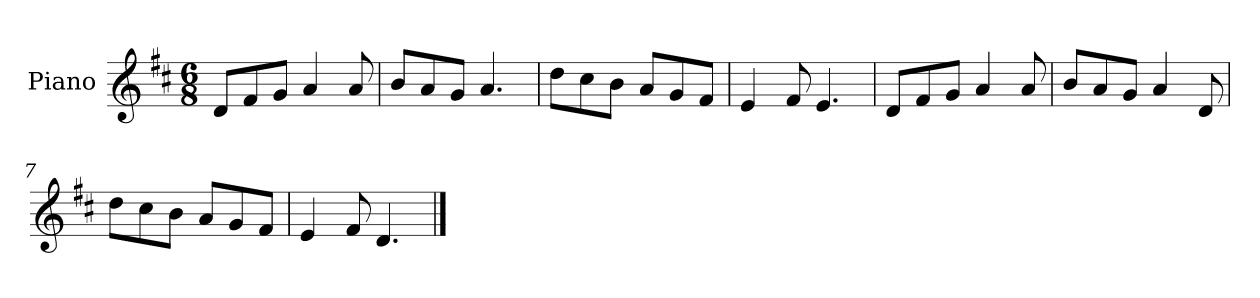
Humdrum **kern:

**kern
*part1
*staff1
*I"Piano
*I'Pno.
*clefG2
*k[f#c#]
*M6/8
*MM120
=1
8d/L
8f#/
8g/J
4a/
8a/
=2
8b/L
8a/
8g/J
4.a/
=3
8dd\L
8cc#\
8b\J
8a/L
8g/
8f#/J
=4
4e/
8f#/
4.e/
=5
8d/L
8f#/
8g/J
4a/
8a/
=6
8b/L
8a/
8g/J
4a/
8d/
=7
8dd\L
8cc#\
8b\J
8a/L
8g/
8f#/J
=8
4e/
8f#/
4.d/
==
*-
